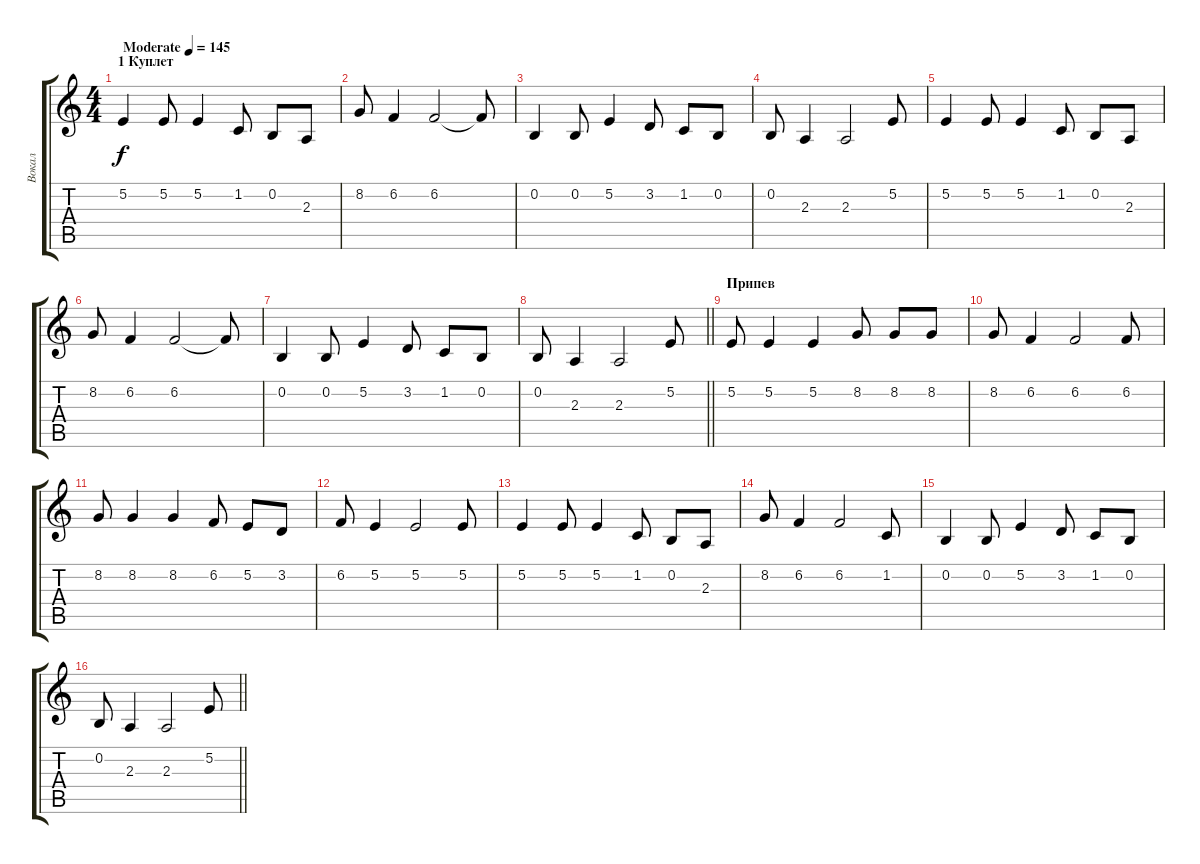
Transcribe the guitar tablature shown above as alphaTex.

\track ("Вокал" "Вокал") {instrument violin}
\staff {score tabs}
\tuning (E4 B3 G3 D3 A2 E2) {hide}
\ts (4 4)
\section ("" "1 Куплет")
\tempo (145 "Moderate")
\clef g2
\ks c
5.2.4{dy f instrument violin} 5.2.8 5.2.4 1.2.8 0.2.8 2.3.8 |
8.2.8 6.2.4 6.2.2 6.2{t}.8 |
0.2.4 0.2.8 5.2.4 3.2.8 1.2.8 0.2.8 |
0.2.8 2.3.4 2.3.2 5.2.8 |
5.2.4 5.2.8 5.2.4 1.2.8 0.2.8 2.3.8 |
8.2.8 6.2.4 6.2.2 6.2{t}.8 |
0.2.4 0.2.8 5.2.4 3.2.8 1.2.8 0.2.8 |
\barLineRight lightlight
0.2.8 2.3.4 2.3.2 5.2.8 |
\section ("" "Припев")
5.2.8 5.2.4 5.2.4 8.2.8 8.2.8 8.2.8 |
8.2.8 6.2.4 6.2.2 6.2.8 |
8.2.8 8.2.4 8.2.4 6.2.8 5.2.8 3.2.8 |
6.2.8 5.2.4 5.2.2 5.2.8 |
5.2.4 5.2.8 5.2.4 1.2.8 0.2.8 2.3.8 |
8.2.8 6.2.4 6.2.2 1.2.8 |
0.2.4 0.2.8 5.2.4 3.2.8 1.2.8 0.2.8 |
\barLineRight lightlight
0.2.8 2.3.4 2.3.2 5.2.8
